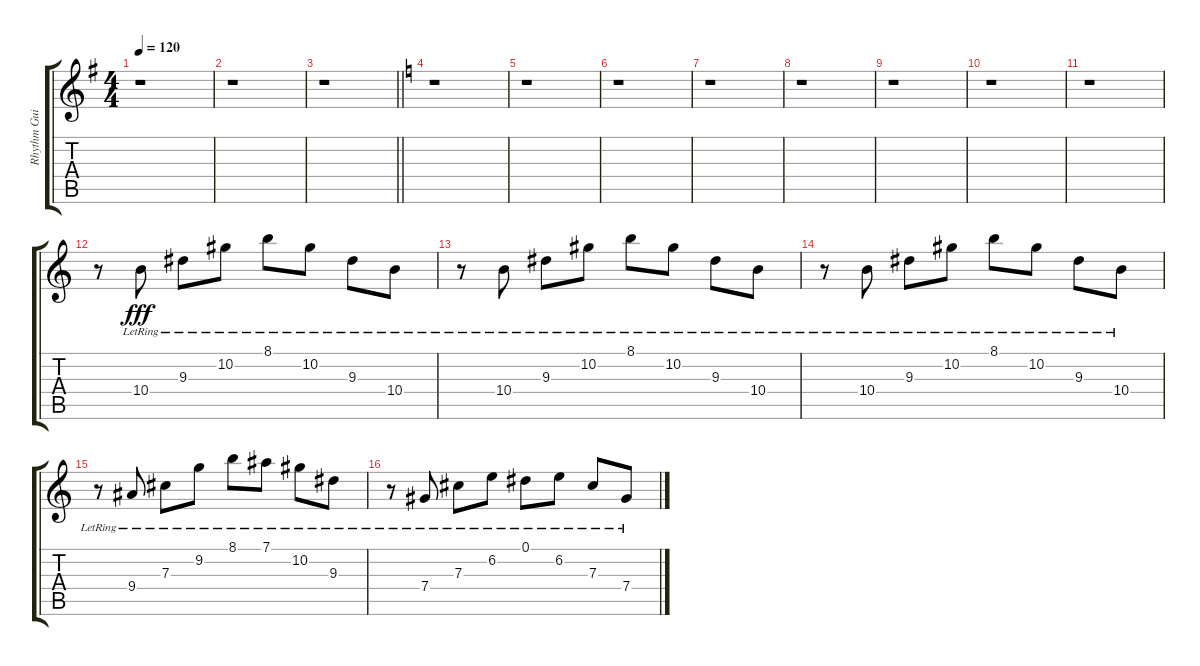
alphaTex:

\track ("Rhythm Guitar" "Rhythm Gui") {instrument acousticguitarsteel}
\staff {score tabs}
\tuning (Eb4 Bb3 Gb3 Db3 Ab2 Eb2) {hide}
\ts (4 4)
\tempo 120
\clef g2
\ks g
r.1{dy fff} |
r.1 |
\barLineRight lightlight
r.1 |
\ks c
r.1 |
r.1 |
r.1 |
r.1 |
r.1 |
r.1 |
r.1 |
r.1 |
r.8 10.4{lr}.8 9.3{lr}.8 10.2{lr}.8 8.1{lr}.8 10.2{lr}.8 9.3{lr}.8 10.4{lr}.8 |
r.8 10.4{lr}.8 9.3{lr}.8 10.2{lr}.8 8.1{lr}.8 10.2{lr}.8 9.3{lr}.8 10.4{lr}.8 |
r.8 10.4{lr}.8 9.3{lr}.8 10.2{lr}.8 8.1{lr}.8 10.2{lr}.8 9.3{lr}.8 10.4{lr}.8 |
r.8 9.4{lr}.8 7.3{lr}.8 9.2{lr}.8 8.1{lr}.8 7.1{lr}.8 10.2{lr}.8 9.3{lr}.8 |
r.8 7.4{lr}.8 7.3{lr}.8 6.2{lr}.8 0.1{lr}.8 6.2{lr}.8 7.3{lr}.8 7.4{lr}.8
